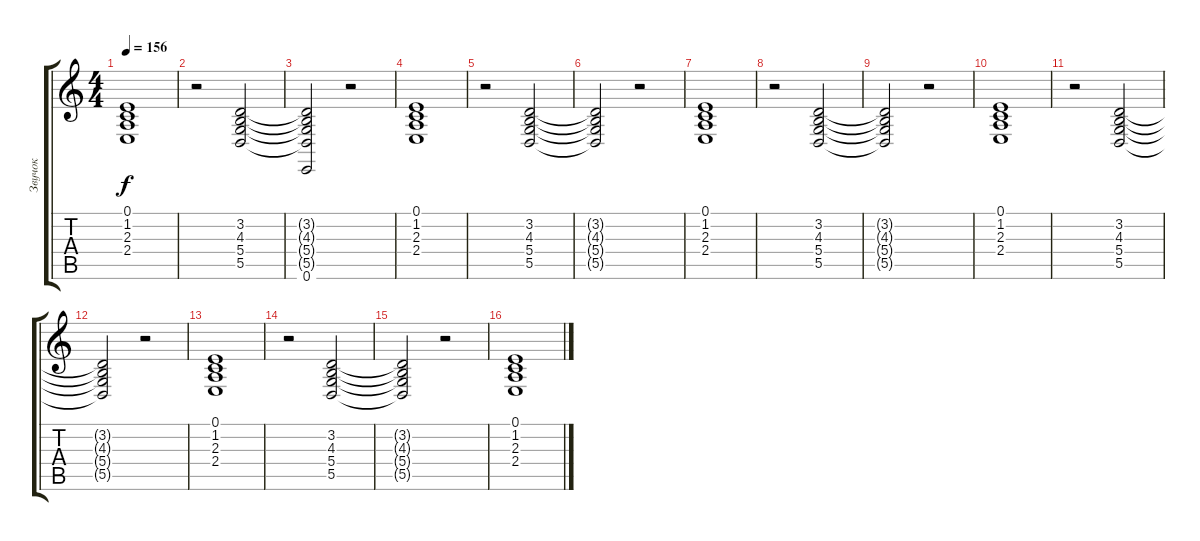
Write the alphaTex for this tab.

\track ("Звучок" "Звучок") {instrument synthstrings2}
\staff {score tabs}
\tuning (E4 B3 G3 D3 A2 E2) {hide}
\ts (4 4)
\tempo 156
\clef g2
\ks c
(0.1 1.2 2.3 2.4).1{dy f volume 6} |
r.2 (3.2 4.3 5.4 5.5).2 |
(3.2{t} 4.3{t} 5.4{t} 5.5{t} 0.6).2 r.2 |
(0.1 1.2 2.3 2.4).1 |
r.2 (3.2 4.3 5.4 5.5).2{volume 5} |
(3.2{t} 4.3{t} 5.4{t} 5.5{t}).2 r.2 |
(0.1 1.2 2.3 2.4).1 |
r.2 (3.2 4.3 5.4 5.5).2 |
(3.2{t} 4.3{t} 5.4{t} 5.5{t}).2 r.2 |
(0.1 1.2 2.3 2.4).1{volume 4} |
r.2 (3.2 4.3 5.4 5.5).2 |
(3.2{t} 4.3{t} 5.4{t} 5.5{t}).2 r.2 |
(0.1 1.2 2.3 2.4).1 |
r.2 (3.2 4.3 5.4 5.5).2{volume 3} |
(3.2{t} 4.3{t} 5.4{t} 5.5{t}).2 r.2 |
(0.1 1.2 2.3 2.4).1
